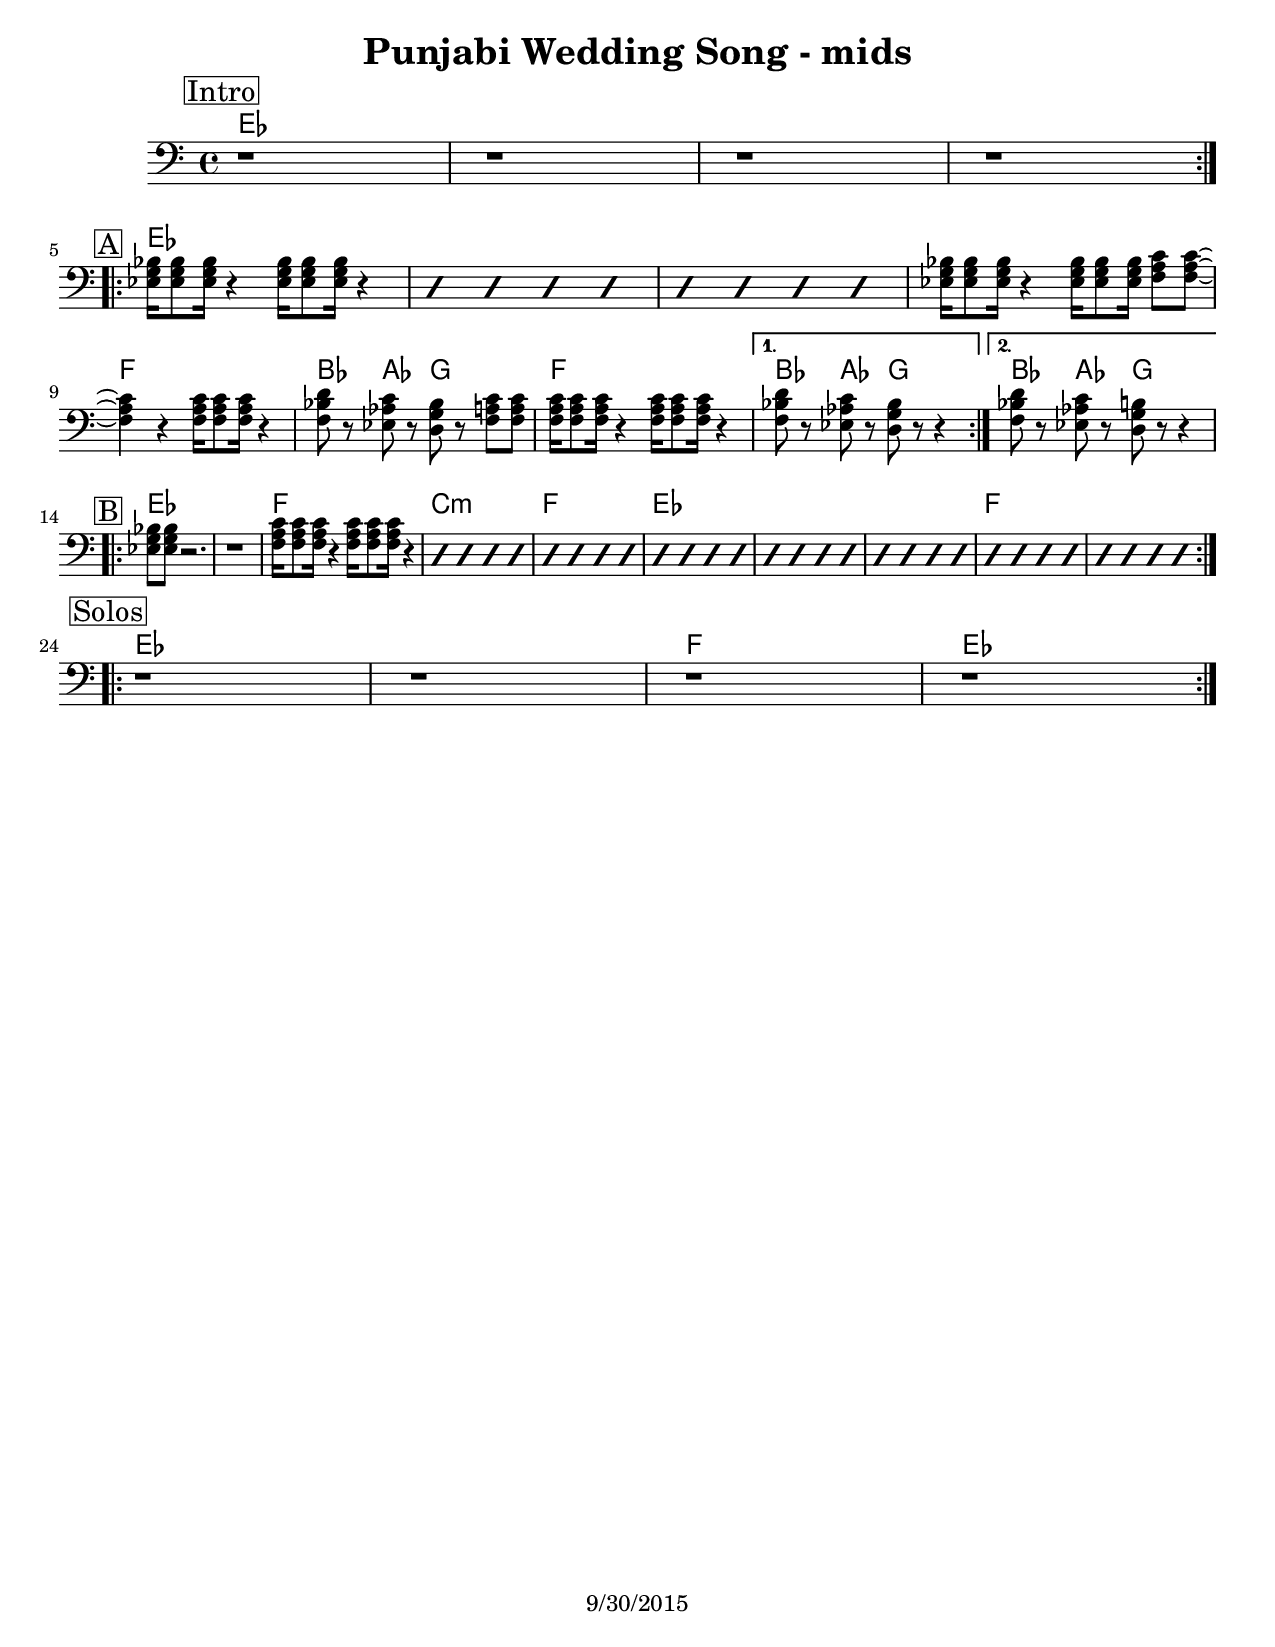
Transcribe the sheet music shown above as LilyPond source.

\version "2.16.2"

\header {
	title = "Punjabi Wedding Song - mids"
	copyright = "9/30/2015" %date of latest edits
}
\paper {
  #(set-paper-size "letter")
  }


slash = {
	\override NoteHead #'style = #'slash
	\override Stem #'transparent = ##t
}

noslash = {
	\revert NoteHead #'style
	\revert Stem #'transparent
}

test = { \relative c' { \tempo 4 = 80 \set Score.markFormatter = #format-mark-box-letters
	\repeat volta 2 {
	}
}
}

	
melody = { \relative c'' { \set Score.markFormatter = #format-mark-box-letters 

	\mark \markup { \box "Intro" }
	\repeat volta 2 {
		}	

	\mark \markup { \box "A" }
	\repeat volta 2 {
		}
		\alternative {
		}

}
}

midbrass = { \relative c { \set Score.markFormatter = #format-mark-box-letters 

	\mark \markup { \box "Intro" }
	\repeat volta 2 {
	r1 | r1 | r1 | r1 | \break
	}

	\mark \markup { \box "A" }
	\repeat volta 2 {
	<ees g bes>16 <ees g bes>8 <ees g bes>16 r4 <ees g bes>16 <ees g bes>8 <ees g bes>16 r4 |
	\slash { d4 d d d | d4 d d d | }
	\noslash { <ees g bes>16 <ees g bes>8 <ees g bes>16 r4 <ees g bes>16 <ees g bes>8 <ees g bes>16 <f a c>8 <f a c>~~~ | } \break

	<f a c>4 r <f a c>16 <f a c>8 <f a c>16 r4 |
	<f bes d>8 r <ees aes c> r <d g bes> r <f a c> <f a c>
	<f a c>16 <f a c>8 <f a c>16 r4 <f a c>16 <f a c>8 <f a c>16 r4 |
		}
		\alternative {
		  { <f bes d>8 r <ees aes c> r <d g bes> r r4 | }
		  { <f bes d>8 r <ees aes c> r <d g b> r r4 | \break }
		}

	\mark \markup { \box "B" }
	\repeat volta 2 {
	<ees g bes>8 <ees g bes> r2. | r1 |
	<f a c>16 <f a c>8 <f a c>16 r4 <f a c>16 <f a c>8 <f a c>16 r4 |
	\slash { d4 d d d | d4 d d d |
	d4 d d d | d4 d d d |
	d4 d d d | d4 d d d | d4 d d d | \break }
	}

	\mark \markup { \box "Solos" }
	\repeat volta 2 {
	r1 | r1 | r1 | r1 | \break
	}
}
}

		
changes = { \chordmode { 

% Intro
ees1 | ees | ees | ees |
		
% A
ees1 | ees | ees | ees |
f1 | bes4 aes4 g2 |
f1 | bes4 aes4 g2 | bes4 aes4 g2 |

% B
ees1 | ees | f | c:min | f | ees | 
ees1 | ees | f | f |

% Solos
ees1 | ees | f | ees |
}
}

%{
\book {
	\score { 
	  <<
	    \new ChordNames {
		\set chordChanges = ##t
		\changes
	    }
	    \new Staff { \clef treble
		\melody
	    }
	    \new Staff { \clef bass 
		\midbrass
	    }
	  >>
	}
}
%}

\book {
	\score { 
	  <<
	    \new ChordNames {
		\set chordChanges = ##t
		\changes
	    }
	    \new Staff { \clef bass 
		\midbrass
	    }
	  >>
	}
%	%Form
%	\markup { \column {
%	\line { \bold "Form:" }
%	}}
}
%{
\book {
	\score {
	  <<
		\new Staff {
		  \set Staff.midiInstrument = #"trumpet" \unfoldRepeats
			\melody
		}
		\new Staff {
		  \set Staff.midiInstrument = #"trumpet" \unfoldRepeats
			\midbrass
		}
	  >>
		\midi { }
	}
}
\book {
	\score {
	  <<
		\new Staff {
		  \set Staff.midiInstrument = #"trumpet" \unfoldRepeats
			\test
		}
	  >>
		\midi { }
	}
}
%}
